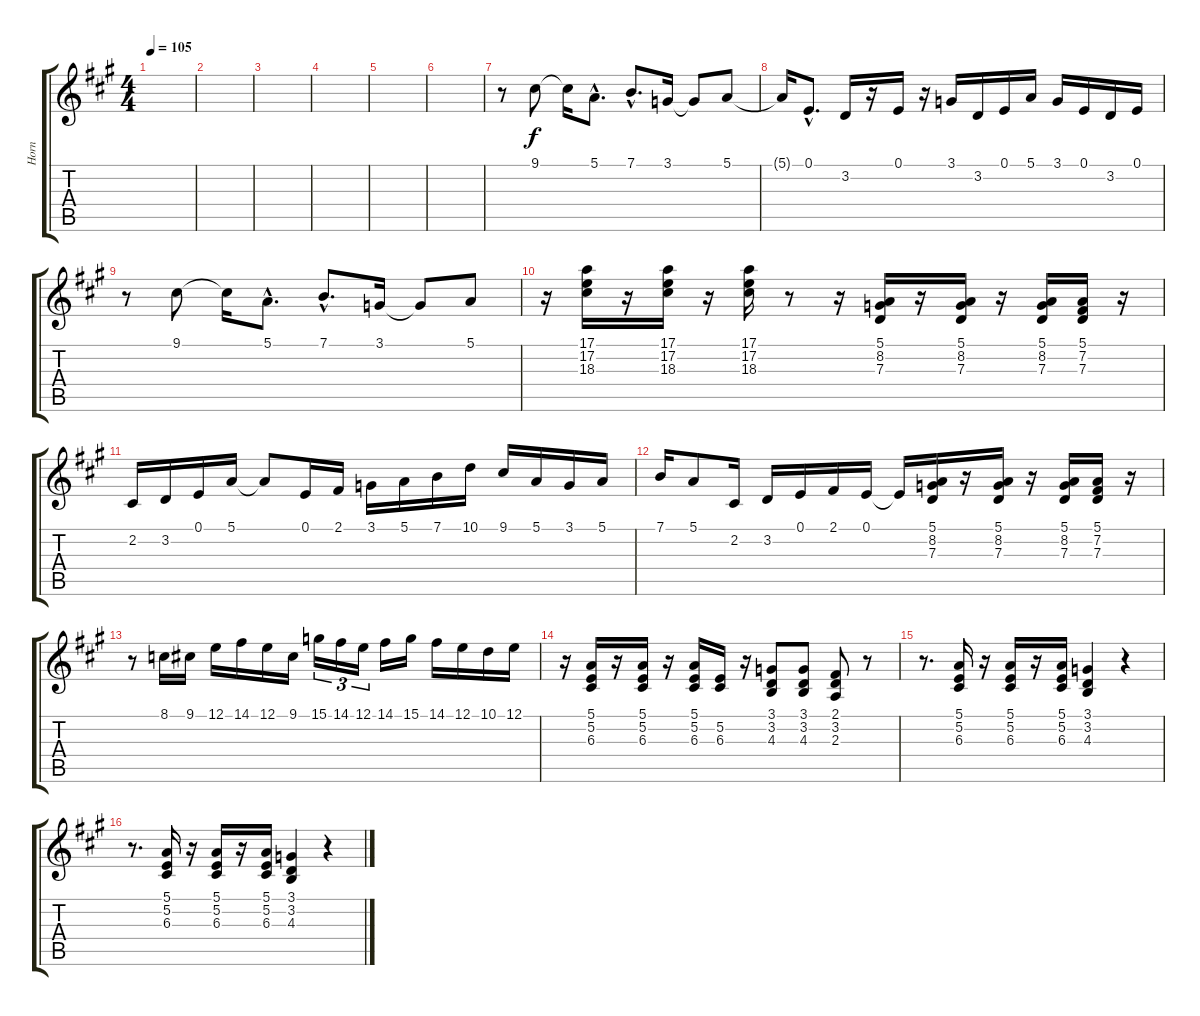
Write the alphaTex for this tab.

\track ("Horn" "Horn") {instrument brasssection}
\staff {score tabs}
\tuning (E4 B3 G3 D3 A2 E2) {hide}
\ts (4 4)
\tempo 105
\clef g2
\ks a
|
|
|
|
|
|
r.8{volume 11} 9.1.8 9.1{t}.16 5.1{hac}.8{d} 7.1{hac}.8{d} 3.1.16 3.1{t}.8 5.1.8 |
5.1{t}.16 0.1{hac}.8{d} 3.2.16 r.16 0.1.16 r.16 3.1.16 3.2.16 0.1.16 5.1.16 3.1.16 0.1.16 3.2.16 0.1.16 |
r.8 9.1.8 9.1{t}.16 5.1{hac}.8{d} 7.1{hac}.8{d} 3.1.16 3.1{t}.8 5.1.8 |
r.16 (17.1 17.2 18.3).16 r.16 (17.1 17.2 18.3).16 r.16 (17.1 17.2 18.3).16 r.8 r.16 (5.1 8.2 7.3).16 r.16 (5.1 8.2 7.3).16 r.16 (5.1 8.2 7.3).16 (5.1 7.2 7.3).16 r.16 |
2.2.16 3.2.16 0.1.16 5.1.16 5.1{t}.8 0.1.16 2.1.16 3.1.16 5.1.16 7.1.16 10.1.16 9.1.16 5.1.16 3.1.16 5.1.16 |
7.1.16 5.1.8 2.2.16 3.2.16 0.1.16 2.1.16 0.1.16 0.1{t}.16 (5.1 8.2 7.3).16 r.16 (5.1 8.2 7.3).16 r.16 (5.1 8.2 7.3).16 (5.1 7.2 7.3).16 r.16 |
r.8 8.1.16 9.1.16 12.1.16 14.1.16 12.1.16 9.1.16 15.1.16{tu (3 2)} 14.1.16{tu (3 2)} 12.1.16{tu (3 2)} 14.1.16 15.1.16 14.1.16 12.1.16 10.1.16 12.1.16 |
r.16 (5.1 5.2 6.3).16 r.16 (5.1 5.2 6.3).16 r.16 (5.1 5.2 6.3).16 (5.2 6.3).16 r.16 (3.1 3.2 4.3).8 (3.1 3.2 4.3).8 (2.1 3.2 2.3).8 r.8 |
r.8{d} (5.1 5.2 6.3).16{volume 8} r.16 (5.1 5.2 6.3).16 r.16 (5.1 5.2 6.3).16 (3.1 3.2 4.3).4 r.4 |
r.8{d} (5.1 5.2 6.3).16 r.16 (5.1 5.2 6.3).16 r.16 (5.1 5.2 6.3).16 (3.1 3.2 4.3).4 r.4
